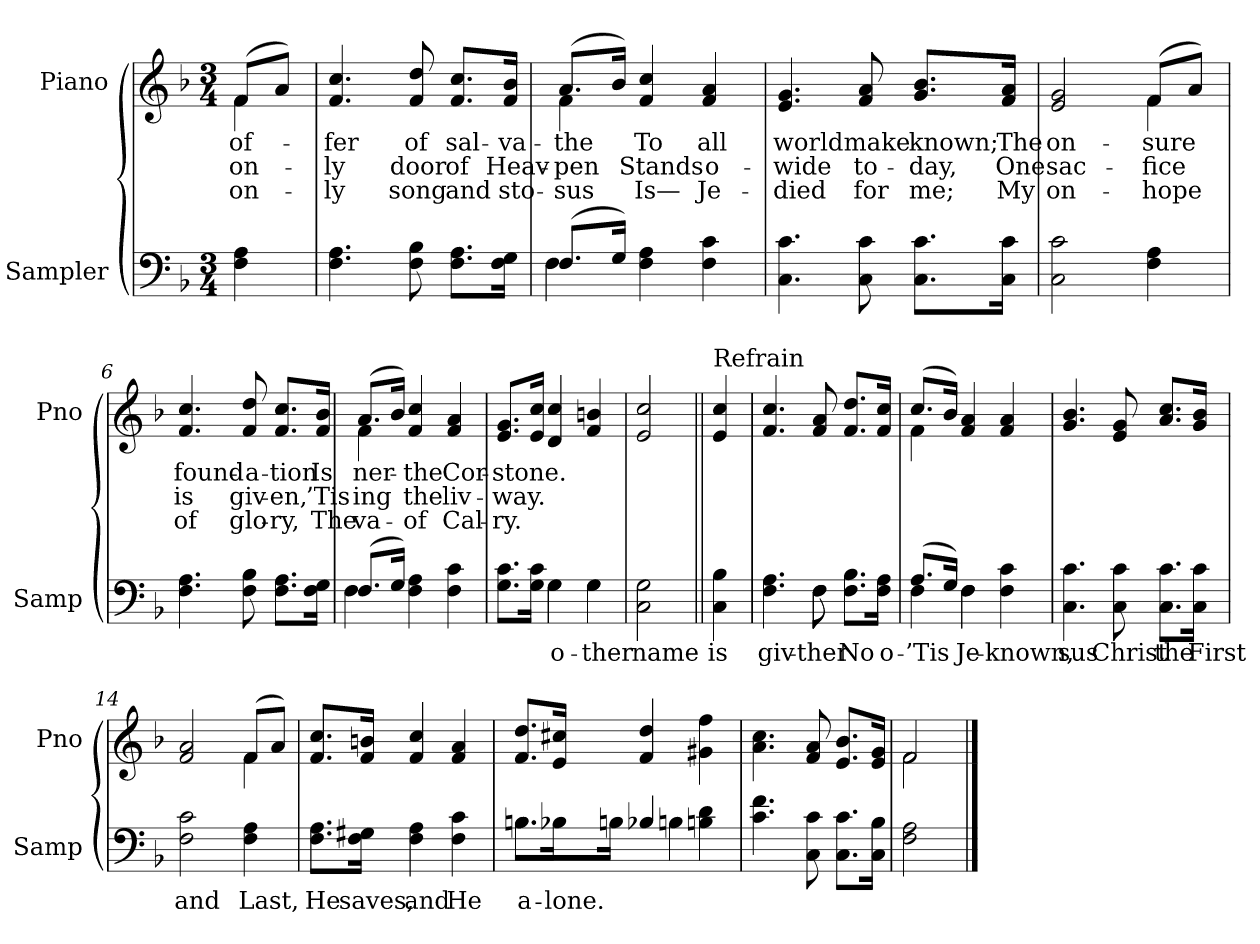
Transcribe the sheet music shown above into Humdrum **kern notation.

**kern	**text	**kern	**text	**text	**text
*part2	*part2	*part1	*part1	*part1	*part1
*staff2	*staff2	*staff1	*staff1	*staff1	*staff1
*I"Sampler	*	*I"Piano	*	*	*
*I'Samp	*	*I'Pno	*	*	*
*clefF4	*	*clefG2	*	*	*
*k[b-]	*	*k[b-]	*	*	*
*F:	*	*F:	*	*	*
*M3/4	*	*M3/4	*	*	*
=1	=1	=1	=1	=1	=1
*	*	*^	*	*	*
4F 4A	.	(8f/L	4f	of-	on-	on-
.	.	8a/J)	.	.	.	.
*	*	*v	*v	*	*	*
=2	=2	=2	=2	=2	=2
4.F 4.A	.	4.f 4.cc	-fer	-ly	-ly
8F 8B-	.	8f 8dd	of	door	song
8.F\ 8.A\L	.	8.f/ 8.cc/L	sal-	of	and
16F\ 16G\Jk	.	16f/ 16b-/Jk	-va-	Heav-	sto-
=3	=3	=3	=3	=3	=3
*^	*	*^	*	*	*
(8.F/L	4F	.	(8.a/L	4f	the	-pen	-sus
16G/Jk)	.	.	16b-/Jk)	.	.	.	.
4F 4A	2ryy	.	4f 4cc	2ryy	To	Stands	Is—
4F 4c	.	.	4f 4a	.	all	o-	Je-
*v	*v	*	*	*	*	*	*
*	*	*v	*v	*	*	*
=4	=4	=4	=4	=4	=4
4.C 4.c	.	4.e 4.g	world	wide	died
8C 8c	.	8f 8a	make	to-	for
8.C\ 8.c\L	.	8.g/ 8.b-/L	known;	-day,	me;
16C\ 16c\Jk	.	16f/ 16a/Jk	The	One	My
=5	=5	=5	=5	=5	=5
*	*	*^	*	*	*
2C 2c	.	2e 2g	2ryy	on-	sac-	on-
4F 4A	.	(8f/L	4f	sure	-fice	hope
.	.	8a/J)	.	.	.	.
*	*	*v	*v	*	*	*
=6	=6	=6	=6	=6	=6
4.F 4.A	.	4.f 4.cc	found-	is	of
8F 8B-	.	8f 8dd	-a-	giv-	glo-
8.F\ 8.A\L	.	8.f/ 8.cc/L	-tion	-en,	-ry,
16F\ 16G\Jk	.	16f/ 16b-/Jk	Is	’Tis	The
=7	=7	=7	=7	=7	=7
*^	*	*^	*	*	*
(8.F/L	4F	.	(8.a/L	4f	-ner-	-ing	-va-
16G/Jk)	.	.	16b-/Jk)	.	.	.	.
4F 4A	2ryy	.	4f 4cc	2ryy	the	the	of
4F 4c	.	.	4f 4a	.	Cor-	liv-	Cal-
*	*	*	*v	*v	*	*	*
=8	=8	=8	=8	=8	=8	=8
8.G\ 8.c\L	4ryy	.	8.e/ 8.g/L	-stone.	way.	-ry.
16G\ 16c\Jk	.	.	16e/ 16cc/Jk	.	.	.
4G\	4G	o-	4d 4cc	.	.	.
4G\	4G	-ther	4f 4bn	.	.	.
*v	*v	*	*	*	*	*
=9	=9	=9	=9	=9	=9
2C 2G	name	2e 2cc	.	.	.
=10||	=10||	=10||	=10||	=10||	=10||
!	!	!LO:TX:t=Refrain	!	!	!
4C 4B-	is	4e 4cc	.	.	.
=11	=11	=11	=11	=11	=11
*^	*	*	*	*	*
4.F 4.A	4.ryy	giv-	4.f 4.cc	.	.	.
8F\	8F	-ther	8f 8a	.	.	.
8.F\ 8.B-\L	4ryy	No	8.f/ 8.dd/L	.	.	.
16F\ 16A\Jk	.	o-	16f/ 16cc/Jk	.	.	.
=12	=12	=12	=12	=12	=12	=12
*	*	*	*^	*	*	*
(8.A/L	4F	’Tis	(8.cc/L	4f	.	.	.
16G/Jk)	.	.	16b-/Jk)	.	.	.	.
4F\	4F	Je-	4f 4a	2ryy	.	.	.
4F 4c	4ryy	known,	4f 4a	.	.	.	.
*v	*v	*	*	*	*	*	*
*	*	*v	*v	*	*	*
=13	=13	=13	=13	=13	=13
4.C 4.c	-sus	4.g 4.b-	.	.	.
8C 8c	Christ	8e 8g	.	.	.
8.C\ 8.c\L	the	8.a/ 8.cc/L	.	.	.
16C\ 16c\Jk	First	16g/ 16b-/Jk	.	.	.
=14	=14	=14	=14	=14	=14
*	*	*^	*	*	*
2F 2c	and	2f 2a	2ryy	.	.	.
4F 4A	Last,	(8f/L	4f	.	.	.
.	.	8a/J)	.	.	.	.
*	*	*v	*v	*	*	*
=15	=15	=15	=15	=15	=15
8.F\ 8.A\L	He	8.f/ 8.cc/L	.	.	.
16F\ 16G#X\Jk	saves,	16f/ 16bn/Jk	.	.	.
4F 4A	and	4f 4cc	.	.	.
4F 4c	He	4f 4a	.	.	.
=16	=16	=16	=16	=16	=16
*^	*	*	*	*	*
8.B-\L	8.B\L	a-	8.f/ 8.dd/L	.	.	.
16B-\Jk	16B\Jk	-lone.	16e/ 16cc#X/Jk	.	.	.
4B-/	4B	.	4f 4dd	.	.	.
4Bn 4d	4ryy	.	4g#X 4ff	.	.	.
*v	*v	*	*	*	*	*
=17	=17	=17	=17	=17	=17
4.c 4.f	.	4.a 4.cc	.	.	.
8C 8c	.	8f 8a	.	.	.
8.C\ 8.c\L	.	8.e/ 8.b-/L	.	.	.
16C\ 16B-\Jk	.	16e/ 16g/Jk	.	.	.
=18	=18	=18	=18	=18	=18
*	*	*^	*	*	*
2F 2A	.	2f/	2f	.	.	.
*	*	*v	*v	*	*	*
==	==	==	==	==	==
*-	*-	*-	*-	*-	*-
